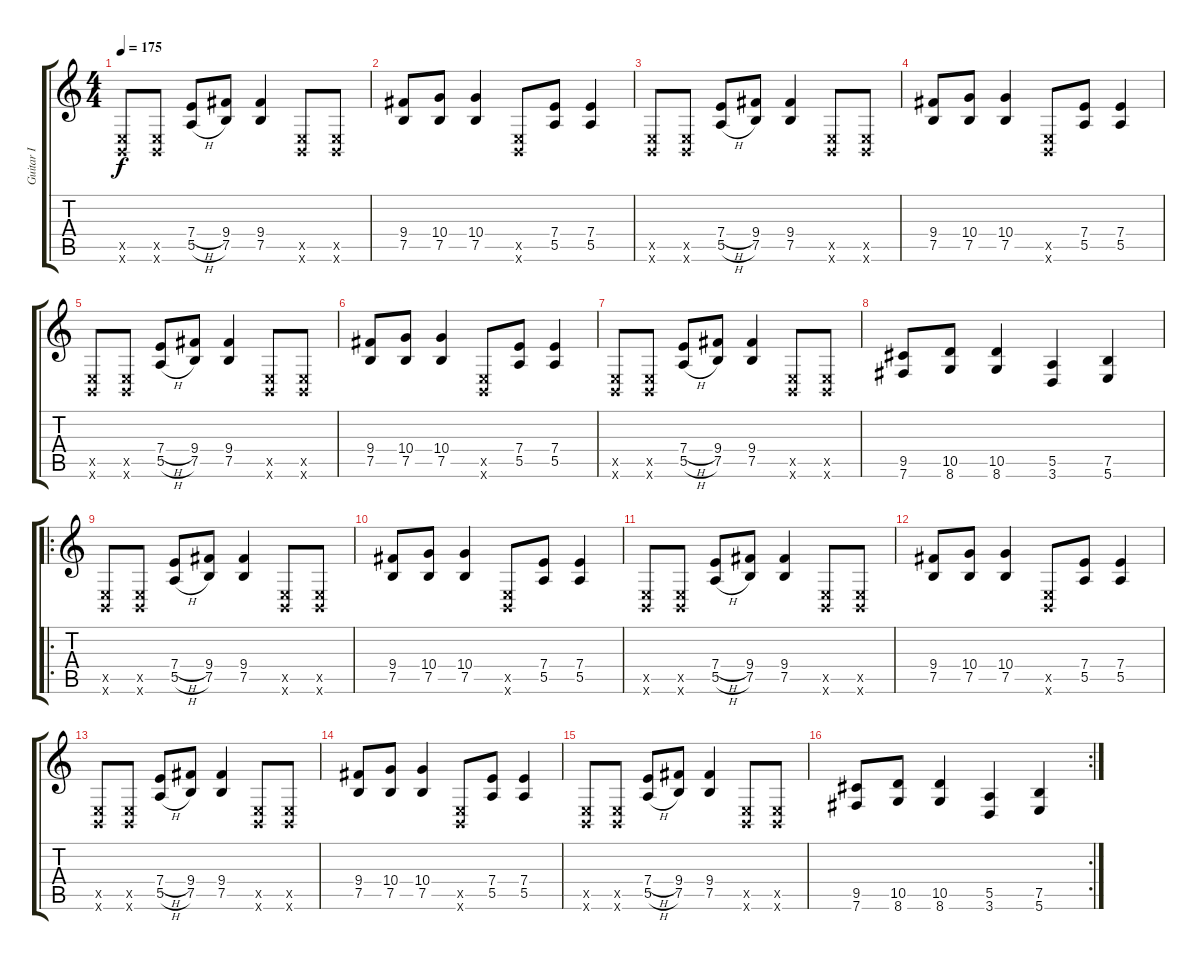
\track ("Guitar I" "Guitar I") {instrument distortionguitar}
\staff {score tabs}
\tuning (B3 G3 D3 A2 E2 B1) {hide}
\ts (4 4)
\tempo 175
\clef g2
\ks c
(0.5{x} 0.6{x}).8{dy f} (0.5{x} 0.6{x}).8 (7.4{h} 5.5{h}).8 (9.4 7.5).8 (9.4 7.5).4 (0.5{x} 0.6{x}).8 (0.5{x} 0.6{x}).8 |
(9.4 7.5).8 (10.4 7.5).8 (10.4 7.5).4 (0.5{x} 0.6{x}).8 (7.4 5.5).8 (7.4 5.5).4 |
(0.5{x} 0.6{x}).8 (0.5{x} 0.6{x}).8 (7.4{h} 5.5{h}).8 (9.4 7.5).8 (9.4 7.5).4 (0.5{x} 0.6{x}).8 (0.5{x} 0.6{x}).8 |
(9.4 7.5).8 (10.4 7.5).8 (10.4 7.5).4 (0.5{x} 0.6{x}).8 (7.4 5.5).8 (7.4 5.5).4 |
(0.5{x} 0.6{x}).8 (0.5{x} 0.6{x}).8 (7.4{h} 5.5{h}).8 (9.4 7.5).8 (9.4 7.5).4 (0.5{x} 0.6{x}).8 (0.5{x} 0.6{x}).8 |
(9.4 7.5).8 (10.4 7.5).8 (10.4 7.5).4 (0.5{x} 0.6{x}).8 (7.4 5.5).8 (7.4 5.5).4 |
(0.5{x} 0.6{x}).8 (0.5{x} 0.6{x}).8 (7.4{h} 5.5{h}).8 (9.4 7.5).8 (9.4 7.5).4 (0.5{x} 0.6{x}).8 (0.5{x} 0.6{x}).8 |
(9.5 7.6).8 (10.5 8.6).8 (10.5 8.6).4 (5.5 3.6).4 (7.5 5.6).4 |
\ro
(0.5{x} 0.6{x}).8 (0.5{x} 0.6{x}).8 (7.4{h} 5.5{h}).8 (9.4 7.5).8 (9.4 7.5).4 (0.5{x} 0.6{x}).8 (0.5{x} 0.6{x}).8 |
(9.4 7.5).8 (10.4 7.5).8 (10.4 7.5).4 (0.5{x} 0.6{x}).8 (7.4 5.5).8 (7.4 5.5).4 |
(0.5{x} 0.6{x}).8 (0.5{x} 0.6{x}).8 (7.4{h} 5.5{h}).8 (9.4 7.5).8 (9.4 7.5).4 (0.5{x} 0.6{x}).8 (0.5{x} 0.6{x}).8 |
(9.4 7.5).8 (10.4 7.5).8 (10.4 7.5).4 (0.5{x} 0.6{x}).8 (7.4 5.5).8 (7.4 5.5).4 |
(0.5{x} 0.6{x}).8 (0.5{x} 0.6{x}).8 (7.4{h} 5.5{h}).8 (9.4 7.5).8 (9.4 7.5).4 (0.5{x} 0.6{x}).8 (0.5{x} 0.6{x}).8 |
(9.4 7.5).8 (10.4 7.5).8 (10.4 7.5).4 (0.5{x} 0.6{x}).8 (7.4 5.5).8 (7.4 5.5).4 |
(0.5{x} 0.6{x}).8 (0.5{x} 0.6{x}).8 (7.4{h} 5.5{h}).8 (9.4 7.5).8 (9.4 7.5).4 (0.5{x} 0.6{x}).8 (0.5{x} 0.6{x}).8 |
\rc 2
(9.5 7.6).8 (10.5 8.6).8 (10.5 8.6).4 (5.5 3.6).4 (7.5 5.6).4
